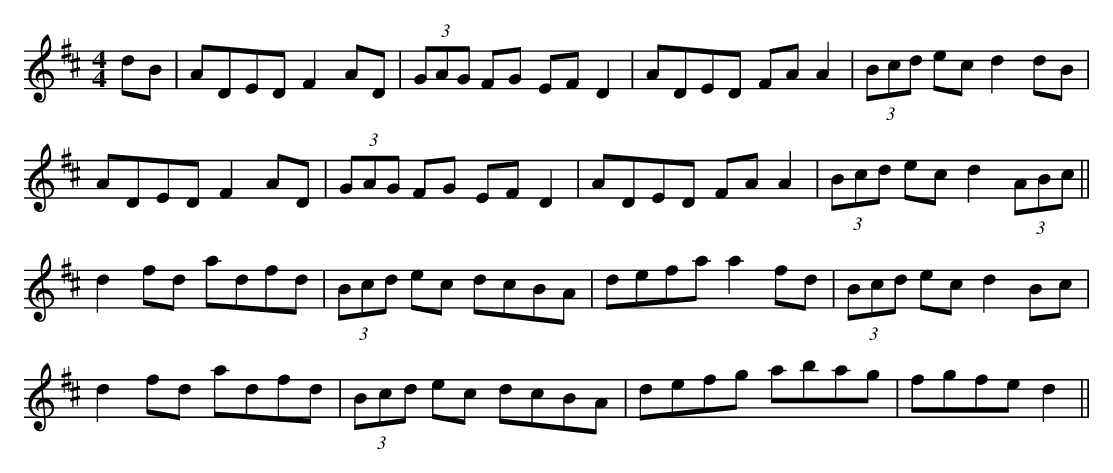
X:1
M:4/4
K:D
dB|ADED F2 AD|(3GAG FG EF D2|ADED FA A2|(3Bcd ec d2 dB|
ADED F2 AD|(3GAG FG EF D2| ADED FA A2|(3Bcd ec d2 (3ABc||
d2 fd adfd|(3Bcd ec dcBA|defa a2 fd|(3Bcd ec d2 Bc|
d2 fd adfd|(3Bcd ec dcBA|defg abag|fgfe d2 ||
